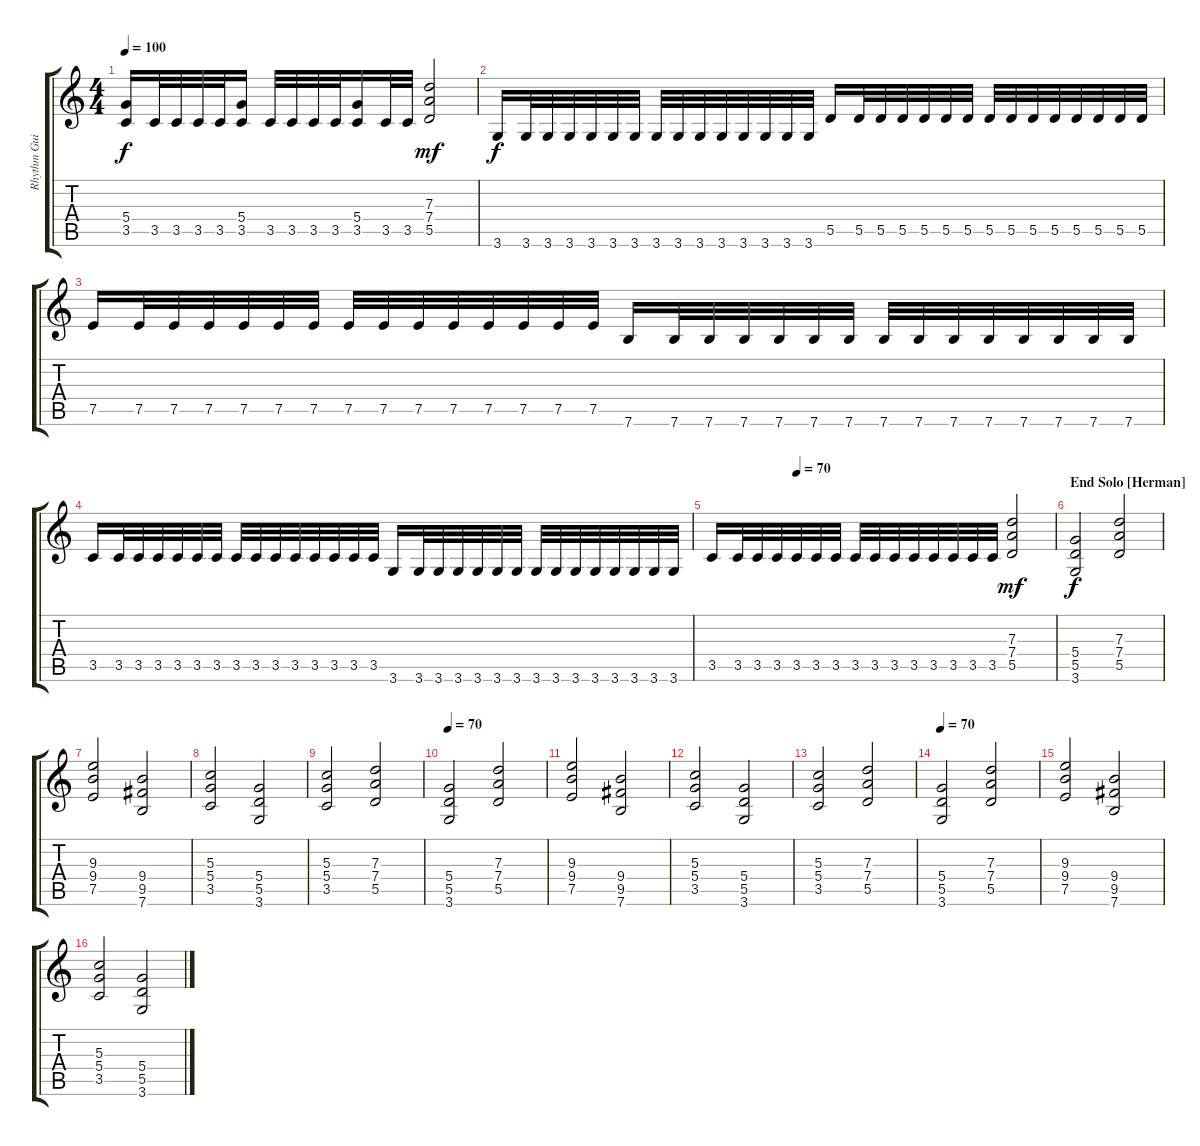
\track ("Rhythm Guitar 2" "Rhythm Gui") {instrument overdrivenguitar}
\staff {score tabs}
\tuning (E4 B3 G3 D3 A2 E2) {hide}
\ts (4 4)
\tempo 100
\clef g2
\ks c
(5.4 3.5).16{dy f} 3.5.32 3.5.32 3.5.32 3.5.32 (5.4 3.5).16 3.5.32 3.5.32 3.5.32 3.5.32 (5.4 3.5).16 3.5.32 3.5.32 (7.3 7.4 5.5).2{dy mf} |
3.6.16{dy f} 3.6.32 3.6.32 3.6.32 3.6.32 3.6.32 3.6.32 3.6.32 3.6.32 3.6.32 3.6.32 3.6.32 3.6.32 3.6.32 3.6.32 5.5.16 5.5.32 5.5.32 5.5.32 5.5.32 5.5.32 5.5.32 5.5.32 5.5.32 5.5.32 5.5.32 5.5.32 5.5.32 5.5.32 5.5.32 |
7.5.16 7.5.32 7.5.32 7.5.32 7.5.32 7.5.32 7.5.32 7.5.32 7.5.32 7.5.32 7.5.32 7.5.32 7.5.32 7.5.32 7.5.32 7.6.16 7.6.32 7.6.32 7.6.32 7.6.32 7.6.32 7.6.32 7.6.32 7.6.32 7.6.32 7.6.32 7.6.32 7.6.32 7.6.32 7.6.32 |
3.5.16 3.5.32 3.5.32 3.5.32 3.5.32 3.5.32 3.5.32 3.5.32 3.5.32 3.5.32 3.5.32 3.5.32 3.5.32 3.5.32 3.5.32 3.6.16 3.6.32 3.6.32 3.6.32 3.6.32 3.6.32 3.6.32 3.6.32 3.6.32 3.6.32 3.6.32 3.6.32 3.6.32 3.6.32 3.6.32 |
\tempo (70 0.25)
3.5.16 3.5.32 3.5.32 3.5.32 3.5.32 3.5.32 3.5.32 3.5.32 3.5.32 3.5.32 3.5.32 3.5.32 3.5.32 3.5.32 3.5.32 (7.3 7.4 5.5).2{dy mf} |
\section ("" "End Solo [Herman]")
(5.4 5.5 3.6).2{dy f} (7.3 7.4 5.5).2 |
(9.3 9.4 7.5).2 (9.4 9.5 7.6).2 |
(5.3 5.4 3.5).2 (5.4 5.5 3.6).2 |
(5.3 5.4 3.5).2 (7.3 7.4 5.5).2 |
\tempo 70
(5.4 5.5 3.6).2 (7.3 7.4 5.5).2 |
(9.3 9.4 7.5).2 (9.4 9.5 7.6).2 |
(5.3 5.4 3.5).2 (5.4 5.5 3.6).2 |
(5.3 5.4 3.5).2 (7.3 7.4 5.5).2 |
\section ("" "")
\tempo 70
(5.4 5.5 3.6).2 (7.3 7.4 5.5).2 |
(9.3 9.4 7.5).2 (9.4 9.5 7.6).2 |
(5.3 5.4 3.5).2 (5.4 5.5 3.6).2
